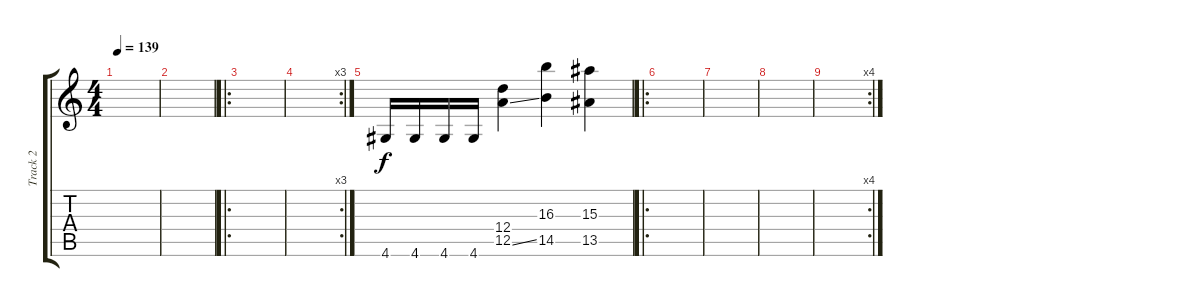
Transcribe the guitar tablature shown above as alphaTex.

\track ("Track 2" "Track 2") {instrument distortionguitar}
\staff {score tabs}
\tuning (E4 B3 G3 D3 A2 E2) {hide}
\ts (4 4)
\tempo 139
\clef g2
\ks c
|
|
\ro
|
\rc 3
|
4.6.16 4.6.16 4.6.16 4.6.16 (12.4 12.5{ss}).4 (16.3 14.5).4 (15.3 13.5).4 |
\ro
|
|
|
\rc 4
